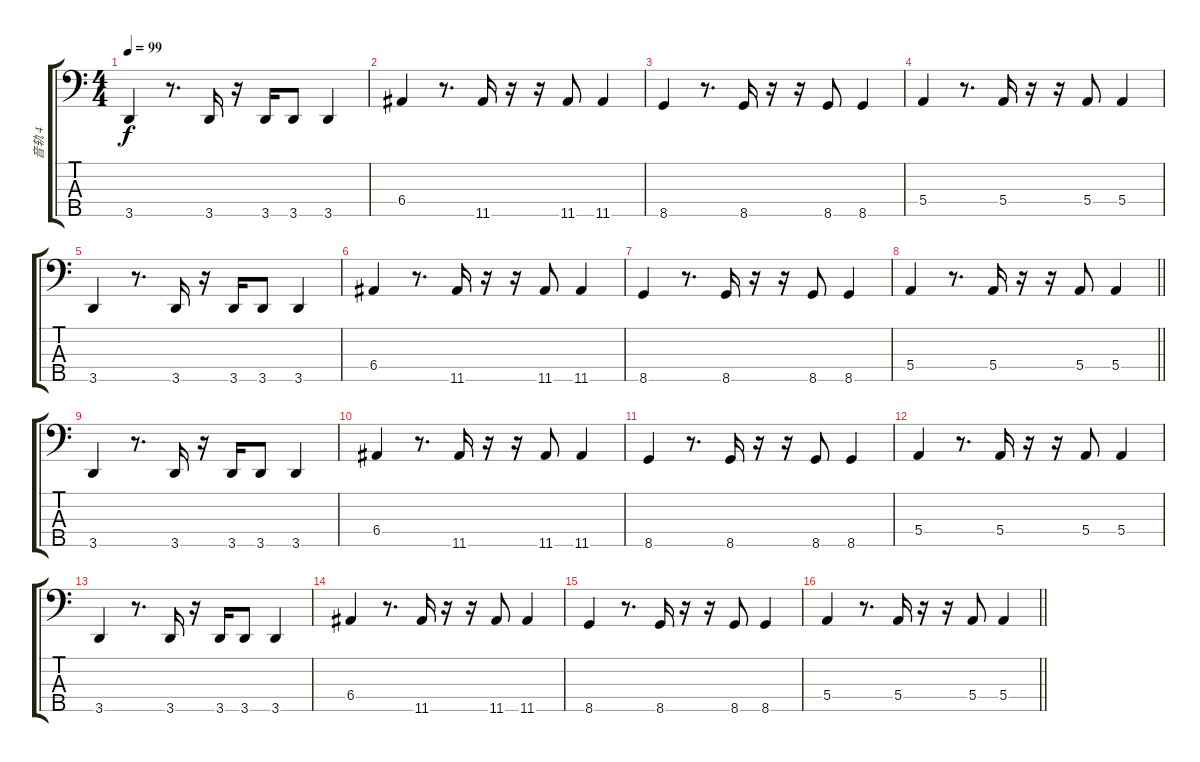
\track ("音轨 4" "音轨 4") {instrument electricbassfinger}
\staff {score tabs}
\tuning (G2 D2 A1 E1 B0) {hide}
\ts (4 4)
\tempo 99
\clef f4
\ks c
3.5.4{dy f} r.8{d} 3.5.16 r.16 3.5.16 3.5.8 3.5.4 |
6.4.4 r.8{d} 11.5.16 r.16 r.16 11.5.8 11.5.4 |
8.5.4 r.8{d} 8.5.16 r.16 r.16 8.5.8 8.5.4 |
5.4.4 r.8{d} 5.4.16 r.16 r.16 5.4.8 5.4.4 |
3.5.4 r.8{d} 3.5.16 r.16 3.5.16 3.5.8 3.5.4 |
6.4.4 r.8{d} 11.5.16 r.16 r.16 11.5.8 11.5.4 |
8.5.4 r.8{d} 8.5.16 r.16 r.16 8.5.8 8.5.4 |
\barLineRight lightlight
5.4.4 r.8{d} 5.4.16 r.16 r.16 5.4.8 5.4.4 |
3.5.4 r.8{d} 3.5.16 r.16 3.5.16 3.5.8 3.5.4 |
6.4.4{txt ""} r.8{d} 11.5.16 r.16 r.16 11.5.8 11.5.4 |
8.5.4 r.8{d} 8.5.16 r.16 r.16 8.5.8 8.5.4 |
5.4.4 r.8{d} 5.4.16 r.16 r.16 5.4.8 5.4.4 |
3.5.4 r.8{d} 3.5.16 r.16 3.5.16 3.5.8 3.5.4 |
6.4.4 r.8{d} 11.5.16 r.16 r.16 11.5.8 11.5.4 |
8.5.4 r.8{d} 8.5.16 r.16 r.16 8.5.8 8.5.4 |
\barLineRight lightlight
5.4.4 r.8{d} 5.4.16 r.16 r.16 5.4.8 5.4.4
